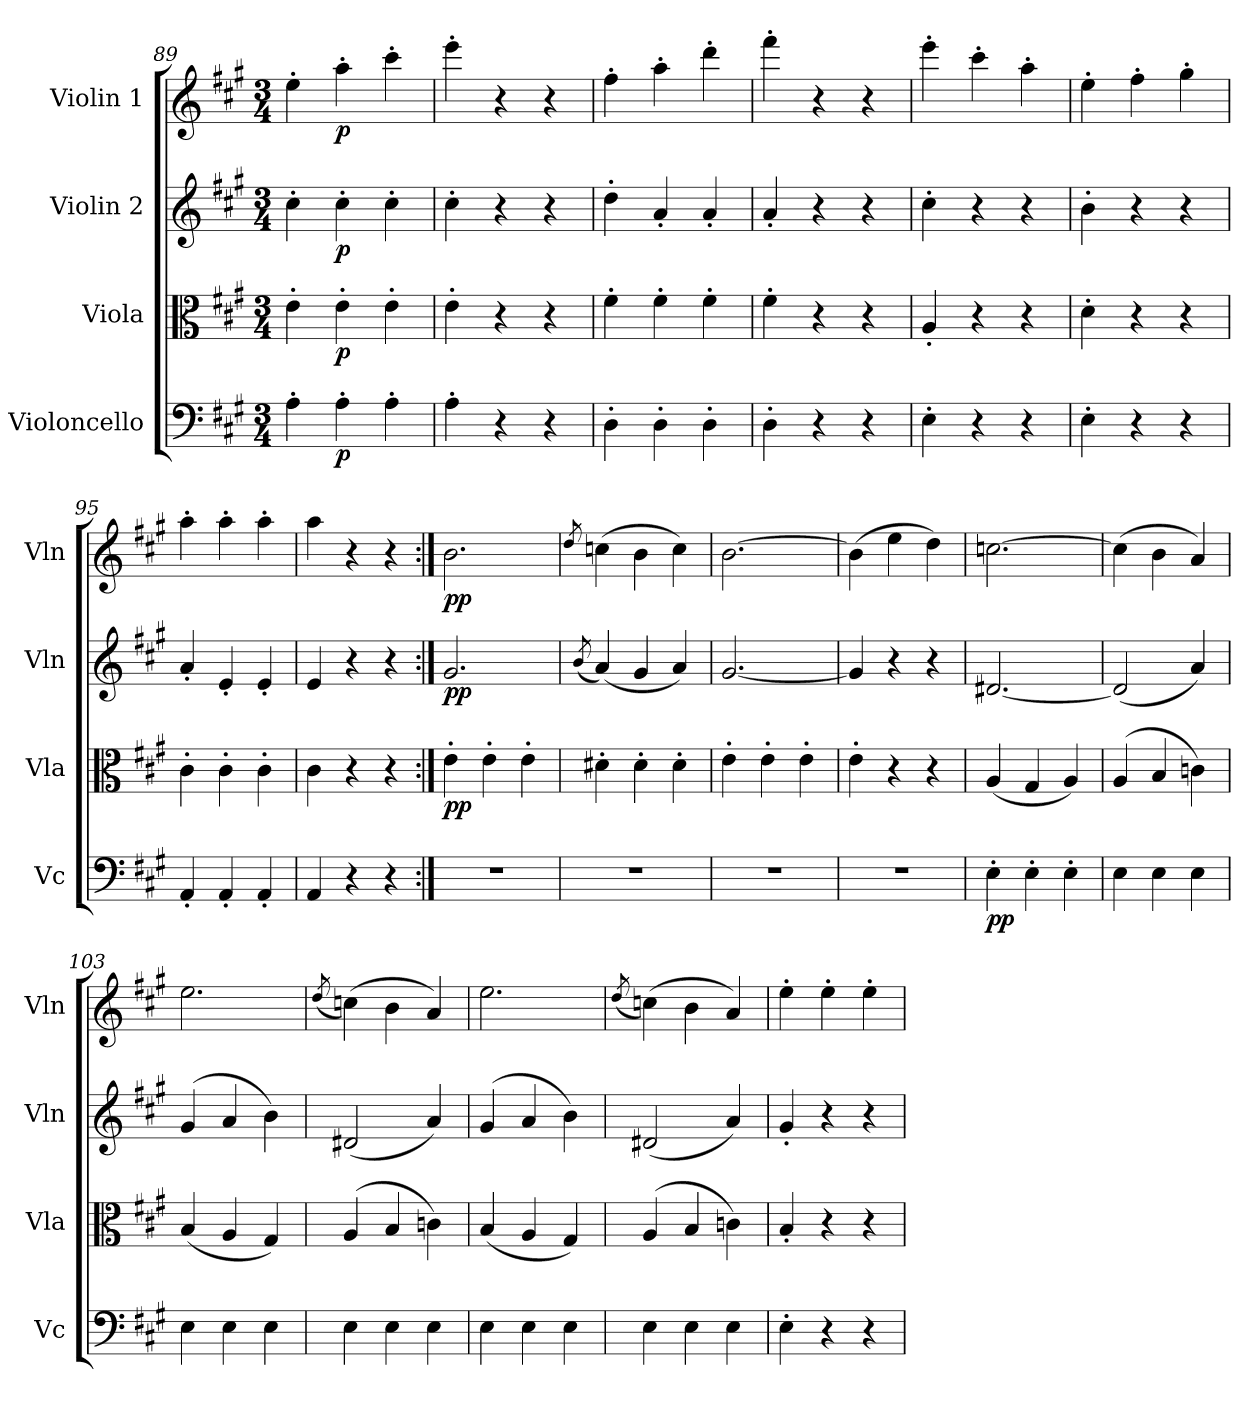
**kern	**dynam	**kern	**dynam	**kern	**dynam	**kern	**dynam
*part4	*part4	*part3	*part3	*part2	*part2	*part1	*part1
*staff4	*staff4	*staff3	*staff3	*staff2	*staff2	*staff1	*staff1
*I"Violoncello	*	*I"Viola	*	*I"Violin 2	*	*I"Violin 1	*
*I'Vc	*	*I'Vla	*	*I'Vln	*	*I'Vln	*
*clefF4	*	*clefC3	*	*clefG2	*	*clefG2	*
*k[f#c#g#]	*	*k[f#c#g#]	*	*k[f#c#g#]	*	*k[f#c#g#]	*
*M3/4	*	*M3/4	*	*M3/4	*	*M3/4	*
=89	=89	=89	=89	=89	=89	=89	=89
4A'\	.	4e'\	.	4cc#'\	.	4ee'\	.
!	!LO:DY:b	!	!LO:DY:b	!	!LO:DY:b	!	!LO:DY:b
4A'\	p	4e'\	p	4cc#'\	p	4aa'\	p
4A'\	.	4e'\	.	4cc#'\	.	4ccc#'\	.
=90	=90	=90	=90	=90	=90	=90	=90
4A'\	.	4e'\	.	4cc#'\	.	4eee'\	.
4r	.	4r	.	4r	.	4r	.
4r	.	4r	.	4r	.	4r	.
=91	=91	=91	=91	=91	=91	=91	=91
4D'\	.	4f#'\	.	4dd'\	.	4ff#'\	.
4D'\	.	4f#'\	.	4a'/	.	4aa'\	.
4D'\	.	4f#'\	.	4a'/	.	4ddd'\	.
!!LO:LB:g=z
=92	=92	=92	=92	=92	=92	=92	=92
4D'\	.	4f#'\	.	4a'/	.	4fff#'\	.
4r	.	4r	.	4r	.	4r	.
4r	.	4r	.	4r	.	4r	.
=93	=93	=93	=93	=93	=93	=93	=93
4E'\	.	4A'/	.	4cc#'\	.	4eee'\	.
4r	.	4r	.	4r	.	4ccc#'\	.
4r	.	4r	.	4r	.	4aa'\	.
=94	=94	=94	=94	=94	=94	=94	=94
4E'\	.	4d'\	.	4b'\	.	4ee'\	.
4r	.	4r	.	4r	.	4ff#'\	.
4r	.	4r	.	4r	.	4gg#'\	.
=95	=95	=95	=95	=95	=95	=95	=95
4AA'/	.	4c#'\	.	4a'/	.	4aa'\	.
4AA'/	.	4c#'\	.	4e'/	.	4aa'\	.
4AA'/	.	4c#'\	.	4e'/	.	4aa'\	.
=96	=96	=96	=96	=96	=96	=96	=96
4AA/	.	4c#\	.	4e/	.	4aa\	.
4r	.	4r	.	4r	.	4r	.
4r	.	4r	.	4r	.	4r	.
=97:|!	=97:|!	=97:|!	=97:|!	=97:|!	=97:|!	=97:|!	=97:|!
!	!	!	!LO:DY:b	!	!LO:DY:b	!	!LO:DY:b
2.r	.	4e'\	pp	2.g#/	pp	2.b\	pp
.	.	4e'\	.	.	.	.	.
.	.	4e'\	.	.	.	.	.
=98	=98	=98	=98	=98	=98	=98	=98
.	.	.	.	(8qb/	.	8qdd/	.
2.r	.	4d#X'\	.	(4a/)	.	(4ccn\	.
.	.	4d#'\	.	4g#/	.	4b\	.
.	.	4d#'\	.	4a/)	.	4cc\)	.
=99	=99	=99	=99	=99	=99	=99	=99
2.r	.	4e'\	.	[2.g#/	.	[2.b\	.
.	.	4e'\	.	.	.	.	.
.	.	4e'\	.	.	.	.	.
=100	=100	=100	=100	=100	=100	=100	=100
2.r	.	4e'\	.	4g#/]	.	(4b\]	.
.	.	4r	.	4r	.	4ee\	.
.	.	4r	.	4r	.	4dd\)	.
=101	=101	=101	=101	=101	=101	=101	=101
!	!LO:DY:b	!	!	!	!	!	!
4E'\	pp	(4A/	.	[2.d#X/	.	[2.ccn\	.
4E'\	.	4G#/	.	.	.	.	.
4E'\	.	4A/)	.	.	.	.	.
=102	=102	=102	=102	=102	=102	=102	=102
4E\	.	(4A/	.	(2d#/]	.	(4cc\]	.
4E\	.	4B/	.	.	.	4b\	.
4E\	.	4cn\)	.	4a/)	.	4a/)	.
!!LO:LB:g=z
=103	=103	=103	=103	=103	=103	=103	=103
4E\	.	(4B/	.	(4g#/	.	2.ee\	.
4E\	.	4A/	.	4a/	.	.	.
4E\	.	4G#/)	.	4b\)	.	.	.
=104	=104	=104	=104	=104	=104	=104	=104
.	.	.	.	.	.	(8qdd/	.
4E\	.	(4A/	.	(2d#X/	.	(4ccn\)	.
4E\	.	4B/	.	.	.	4b\	.
4E\	.	4cn\)	.	4a/)	.	4a/)	.
=105	=105	=105	=105	=105	=105	=105	=105
4E\	.	(4B/	.	(4g#/	.	2.ee\	.
4E\	.	4A/	.	4a/	.	.	.
4E\	.	4G#/)	.	4b\)	.	.	.
=106	=106	=106	=106	=106	=106	=106	=106
.	.	.	.	.	.	(8qdd/	.
4E\	.	(4A/	.	(2d#X/	.	(4ccn\)	.
4E\	.	4B/	.	.	.	4b\	.
4E\	.	4cn\)	.	4a/)	.	4a/)	.
=107	=107	=107	=107	=107	=107	=107	=107
4E'\	.	4B'/	.	4g#'/	.	4ee'\	.
4r	.	4r	.	4r	.	4ee'\	.
4r	.	4r	.	4r	.	4ee'\	.
=	=	=	=	=	=	=	=
*-	*-	*-	*-	*-	*-	*-	*-
